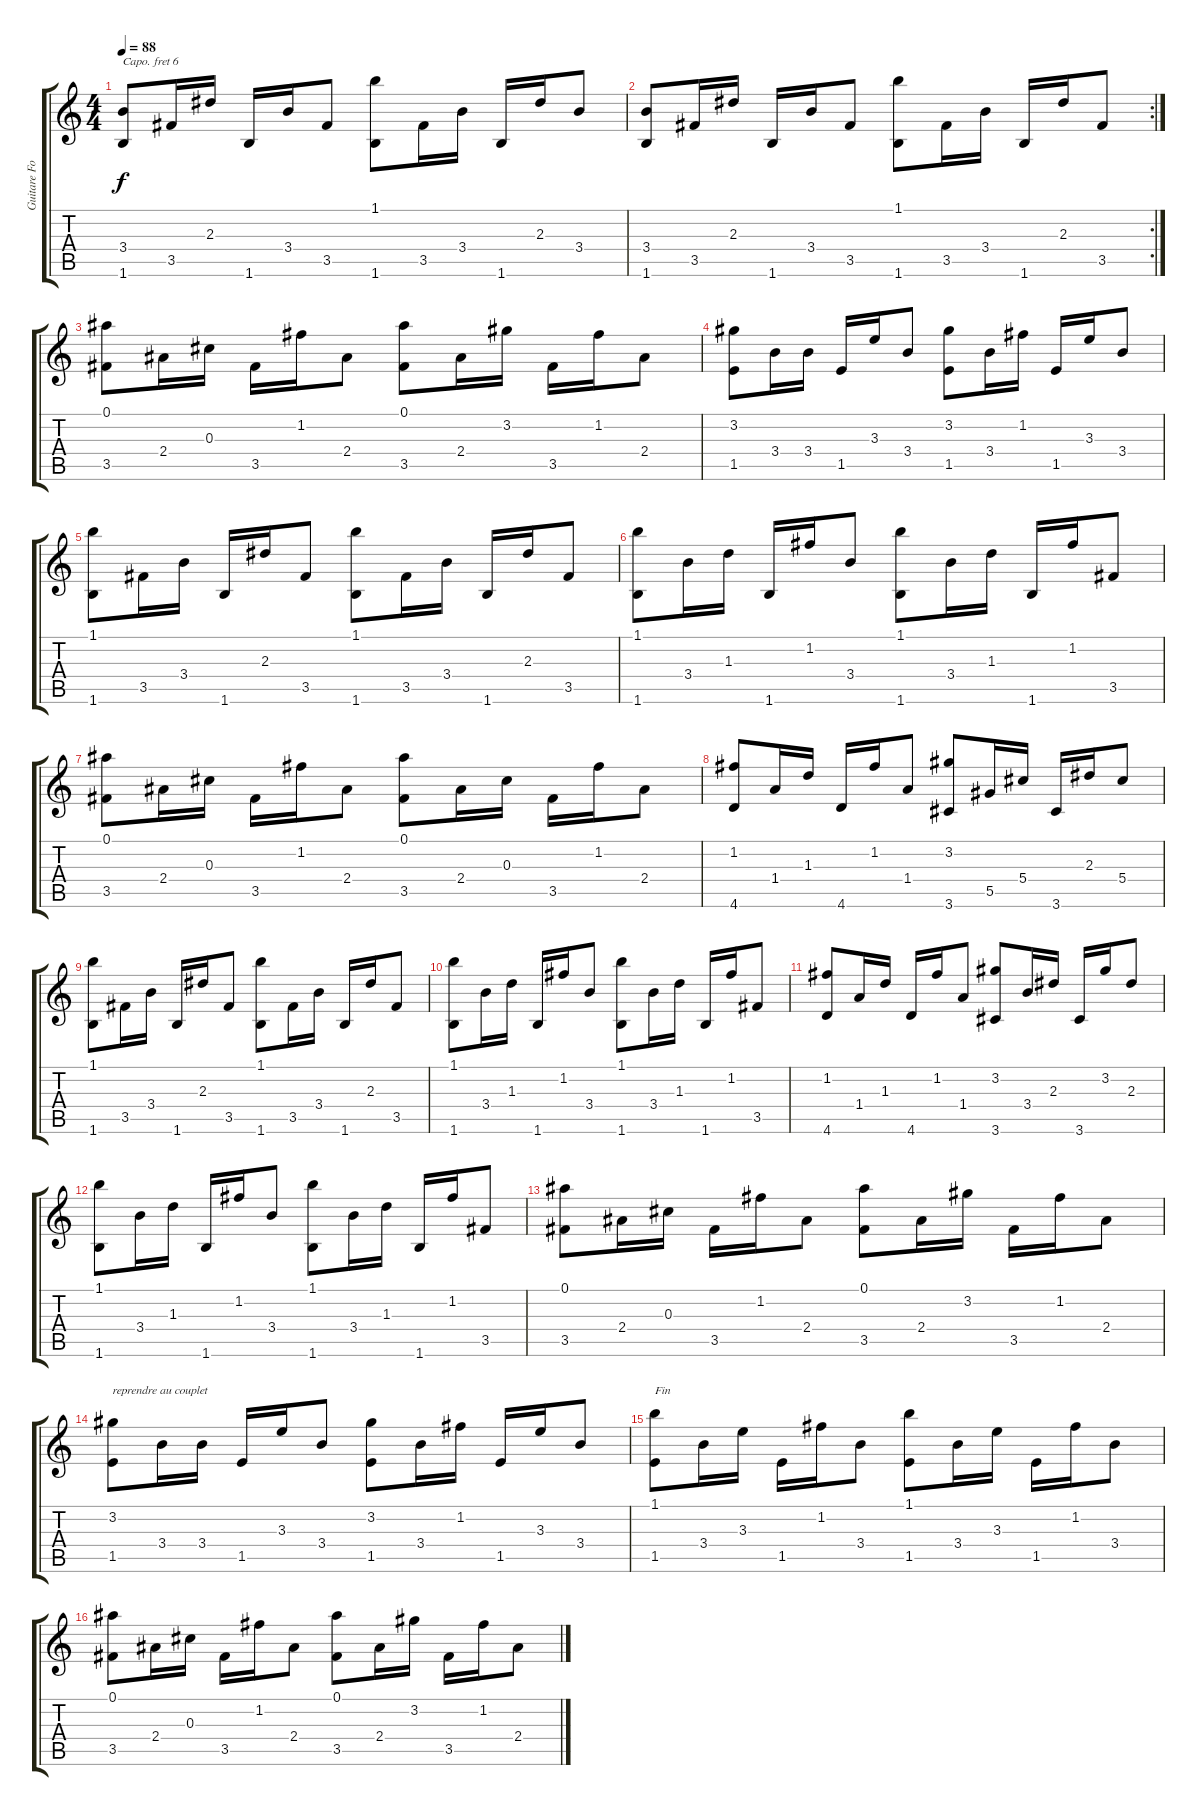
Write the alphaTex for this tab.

\track ("Guitare Folk" "Guitare Fo") {instrument acousticguitarsteel}
\staff {score tabs}
\capo 6
\tuning (E4 B3 G3 D3 A2 E2) {hide}
\ts (4 4)
\tempo 88
\clef g2
\ks c
(3.4 1.6).8{dy f} 3.5.16 2.3.16 1.6.16 3.4.16 3.5.8 (1.1 1.6).8 3.5.16 3.4.16 1.6.16 2.3.16 3.4.8 |
\rc 2
(3.4 1.6).8 3.5.16 2.3.16 1.6.16 3.4.16 3.5.8 (1.1 1.6).8 3.5.16 3.4.16 1.6.16 2.3.16 3.5.8 |
(0.1 3.5).8 2.4.16 0.3.16 3.5.16 1.2.16 2.4.8 (0.1 3.5).8 2.4.16 3.2.16 3.5.16 1.2.16 2.4.8 |
(3.2 1.5).8 3.4.16 3.4.16 1.5.16 3.3.16 3.4.8 (3.2 1.5).8 3.4.16 1.2.16 1.5.16 3.3.16 3.4.8 |
(1.1 1.6).8 3.5.16 3.4.16 1.6.16 2.3.16 3.5.8 (1.1 1.6).8 3.5.16 3.4.16 1.6.16 2.3.16 3.5.8 |
(1.1 1.6).8 3.4.16 1.3.16 1.6.16 1.2.16 3.4.8 (1.1 1.6).8 3.4.16 1.3.16 1.6.16 1.2.16 3.5.8 |
(0.1 3.5).8 2.4.16 0.3.16 3.5.16 1.2.16 2.4.8 (0.1 3.5).8 2.4.16 0.3.16 3.5.16 1.2.16 2.4.8 |
(1.2 4.6).8 1.4.16 1.3.16 4.6.16 1.2.16 1.4.8 (3.2 3.6).8 5.5.16 5.4.16 3.6.16 2.3.16 5.4.8 |
(1.1 1.6).8 3.5.16 3.4.16 1.6.16 2.3.16 3.5.8 (1.1 1.6).8 3.5.16 3.4.16 1.6.16 2.3.16 3.5.8 |
(1.1 1.6).8 3.4.16 1.3.16 1.6.16 1.2.16 3.4.8 (1.1 1.6).8 3.4.16 1.3.16 1.6.16 1.2.16 3.5.8 |
(1.2 4.6).8 1.4.16 1.3.16 4.6.16 1.2.16 1.4.8 (3.2 3.6).8 3.4.16 2.3.16 3.6.16 3.2.16 2.3.8 |
(1.1 1.6).8 3.4.16 1.3.16 1.6.16 1.2.16 3.4.8 (1.1 1.6).8 3.4.16 1.3.16 1.6.16 1.2.16 3.5.8 |
(0.1 3.5).8 2.4.16 0.3.16 3.5.16 1.2.16 2.4.8 (0.1 3.5).8 2.4.16 3.2.16 3.5.16 1.2.16 2.4.8 |
(3.2 1.5).8{txt "reprendre au couplet"} 3.4.16 3.4.16 1.5.16 3.3.16 3.4.8 (3.2 1.5).8 3.4.16 1.2.16 1.5.16 3.3.16 3.4.8 |
(1.1 1.5).8{txt "Fin"} 3.4.16 3.3.16 1.5.16 1.2.16 3.4.8 (1.1 1.5).8 3.4.16 3.3.16 1.5.16 1.2.16 3.4.8 |
(0.1 3.5).8 2.4.16 0.3.16 3.5.16 1.2.16 2.4.8 (0.1 3.5).8 2.4.16 3.2.16 3.5.16 1.2.16 2.4.8
